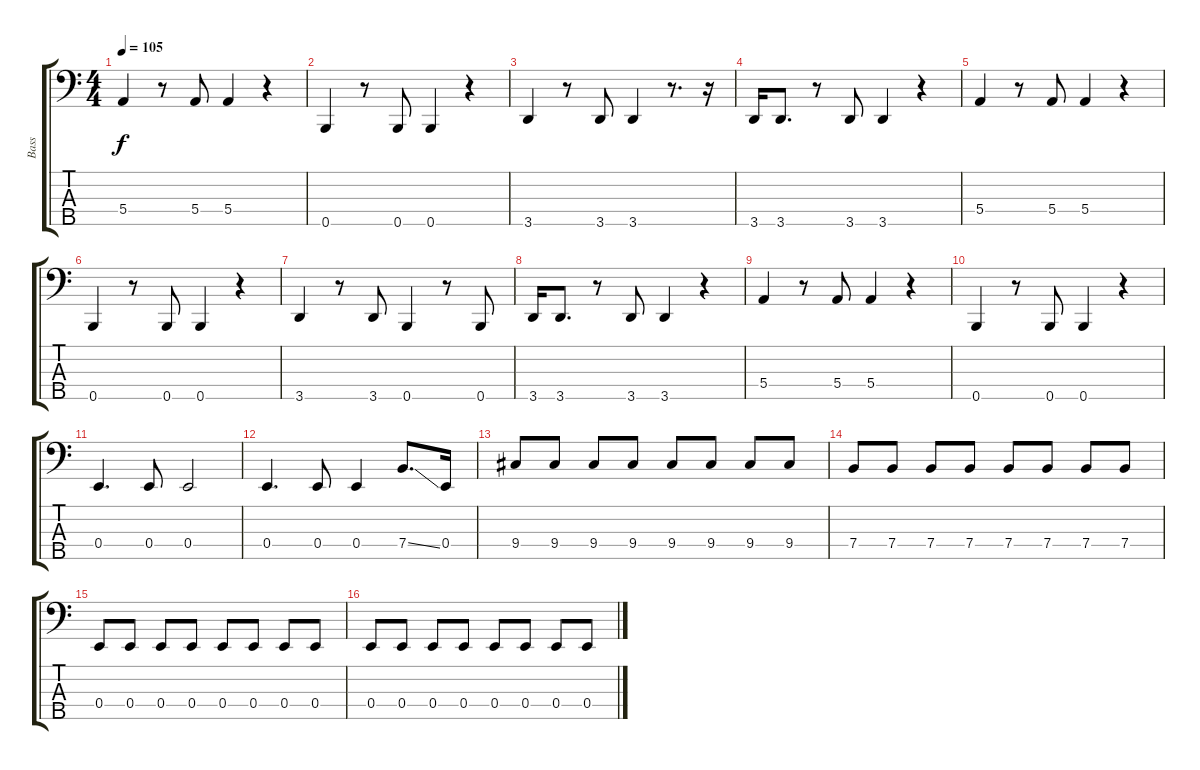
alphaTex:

\track ("Bass" "Bass") {instrument electricbassfinger}
\staff {score tabs}
\tuning (G2 D2 A1 E1 B0) {hide}
\ts (4 4)
\tempo 105
\clef f4
\ks c
5.4.4{dy f} r.8 5.4.8 5.4.4 r.4 |
0.5.4 r.8 0.5.8 0.5.4 r.4 |
3.5.4 r.8 3.5.8 3.5.4 r.8{d} r.16 |
3.5.16 3.5.8{d} r.8 3.5.8 3.5.4 r.4 |
5.4.4 r.8 5.4.8 5.4.4 r.4 |
0.5.4 r.8 0.5.8 0.5.4 r.4 |
3.5.4 r.8 3.5.8 0.5.4 r.8 0.5.8 |
3.5.16 3.5.8{d} r.8 3.5.8 3.5.4 r.4 |
5.4.4 r.8 5.4.8 5.4.4 r.4 |
0.5.4 r.8 0.5.8 0.5.4 r.4 |
0.4.4{d} 0.4.8 0.4.2 |
0.4.4{d} 0.4.8 0.4.4 7.4{ss}.8{d} 0.4.16 |
9.4.8 9.4.8 9.4.8 9.4.8 9.4.8 9.4.8 9.4.8 9.4.8 |
7.4.8 7.4.8 7.4.8 7.4.8 7.4.8 7.4.8 7.4.8 7.4.8 |
0.4.8 0.4.8 0.4.8 0.4.8 0.4.8 0.4.8 0.4.8 0.4.8 |
0.4.8 0.4.8 0.4.8 0.4.8 0.4.8 0.4.8 0.4.8 0.4.8
